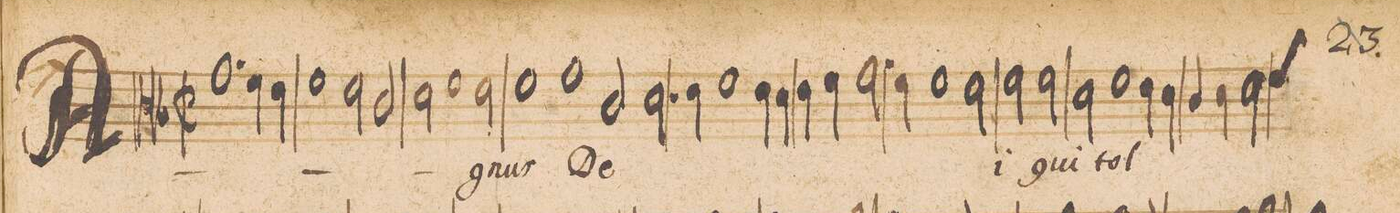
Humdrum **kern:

**kern	**text
*I"Canto	*
*clefC3	*
*k[b-]	*
*met(C|)	*
*M2/1	*
*2\right	*
1.g	A-
4f\	.
4e\	.
=2	=2
1f	.
2e\	.
2c/	.
=3	=3
2d\	.
1f	.
2e\	.
=4	=4
1f	-gnus
1g	De-
=5-	=5-
2c/	.
2.d\	.
4e\	.
1f\	.
=6-	=6-
4e\	.
4d\	.
4e\	.
4f\	.
2.g\	.
=7	=7
4f\	.
1f	.
2e\	.
=8	=8
2f\	-i
2f\	qui
2d\	tol-
1f\	.
=9-	=9-
4e\	.
4d\	.
4c/	.
4d\	.
*custos:f	*
2e\	.
=10	=10
*-	*-
